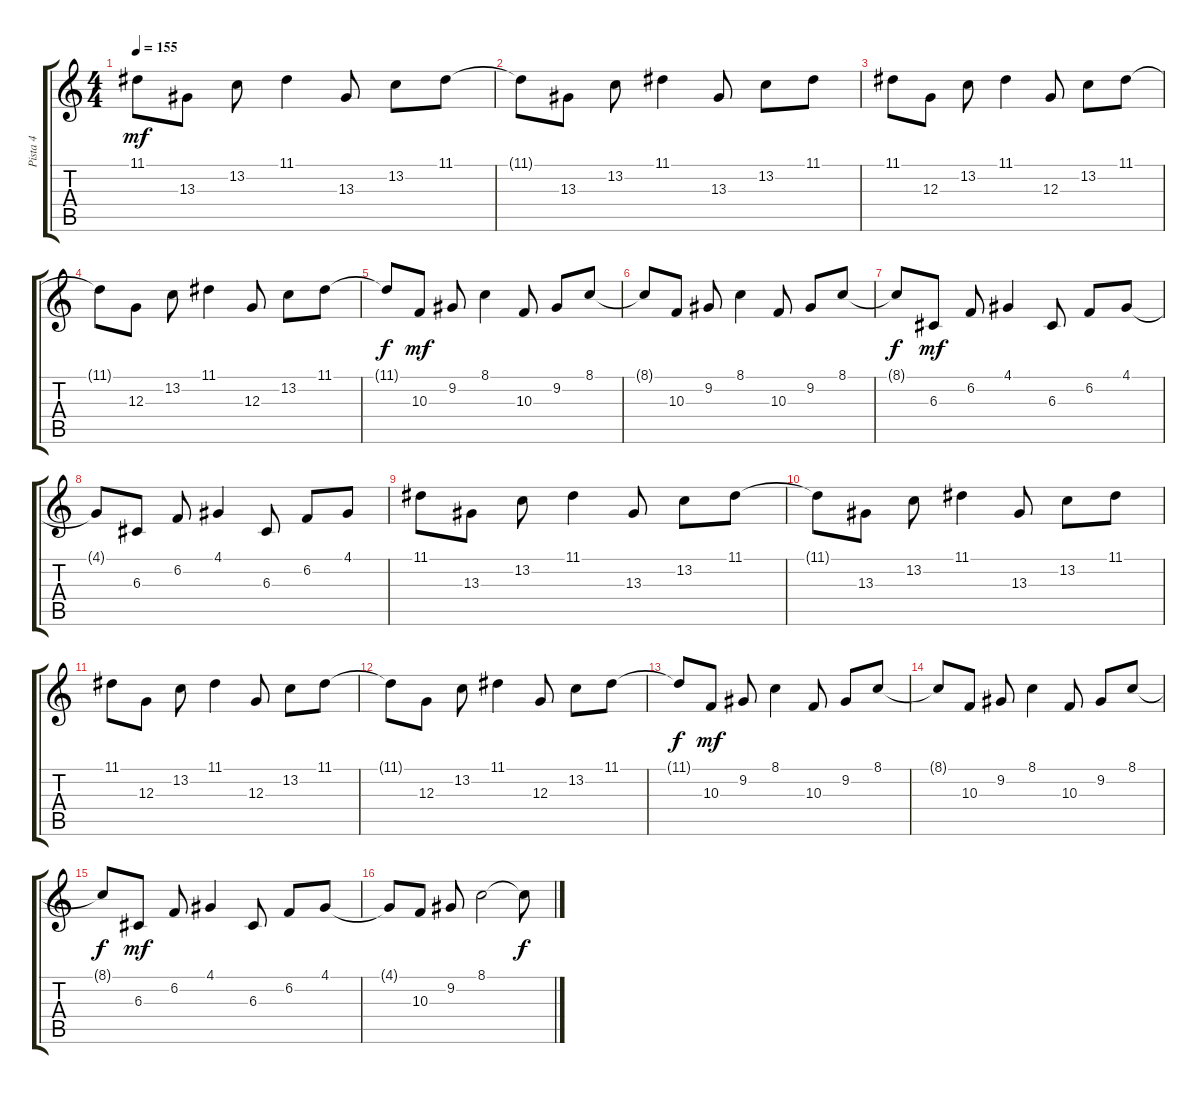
\track ("Pista 4" "Pista 4") {instrument lead1square}
\staff {score tabs}
\tuning (E4 B3 G3 D3 A2 E2) {hide}
\ts (4 4)
\tempo 155
\clef g2
\ks c
11.1.8{dy mf} 13.3.8 13.2.8 11.1.4 13.3.8 13.2.8 11.1.8 |
11.1{t}.8 13.3.8 13.2.8 11.1.4 13.3.8 13.2.8 11.1.8 |
11.1.8 12.3.8 13.2.8 11.1.4 12.3.8 13.2.8 11.1.8 |
11.1{t}.8 12.3.8 13.2.8 11.1.4 12.3.8 13.2.8 11.1.8 |
11.1{t}.8{dy f} 10.3.8{dy mf} 9.2.8 8.1.4 10.3.8 9.2.8 8.1.8 |
8.1{t}.8 10.3.8 9.2.8 8.1.4 10.3.8 9.2.8 8.1.8 |
8.1{t}.8{dy f} 6.3.8{dy mf} 6.2.8 4.1.4 6.3.8 6.2.8 4.1.8 |
4.1{t}.8 6.3.8 6.2.8 4.1.4 6.3.8 6.2.8 4.1.8 |
11.1.8 13.3.8 13.2.8 11.1.4 13.3.8 13.2.8 11.1.8 |
11.1{t}.8 13.3.8 13.2.8 11.1.4 13.3.8 13.2.8 11.1.8 |
11.1.8 12.3.8 13.2.8 11.1.4 12.3.8 13.2.8 11.1.8 |
11.1{t}.8 12.3.8 13.2.8 11.1.4 12.3.8 13.2.8 11.1.8 |
11.1{t}.8{dy f} 10.3.8{dy mf} 9.2.8 8.1.4 10.3.8 9.2.8 8.1.8 |
8.1{t}.8 10.3.8 9.2.8 8.1.4 10.3.8 9.2.8 8.1.8 |
8.1{t}.8{dy f} 6.3.8{dy mf} 6.2.8 4.1.4 6.3.8 6.2.8 4.1.8 |
4.1{t}.8 10.3.8 9.2.8 8.1.2 8.1{t}.8{dy f}
